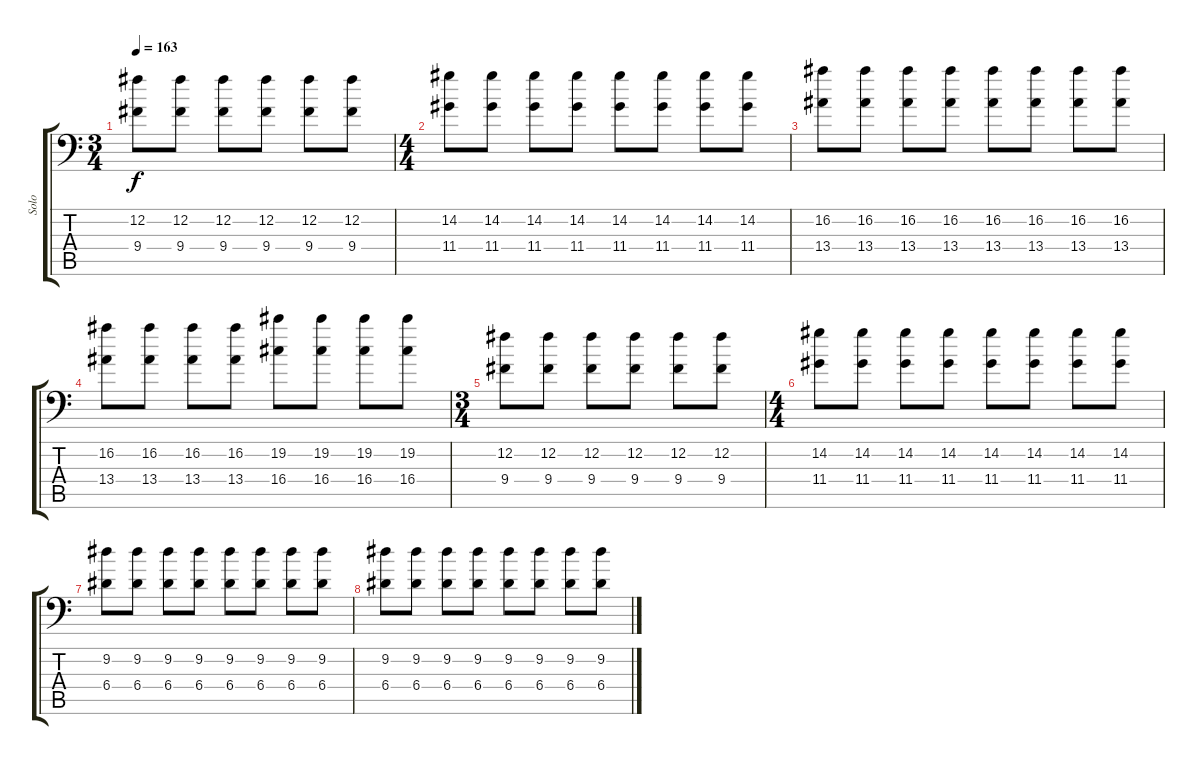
\track ("Solo" "Solo") {instrument distortionguitar}
\staff {score tabs}
\tuning (B3 Gb3 D3 A2 E2 A1) {hide}
\ts (3 4)
\tempo 163
\clef f4
\ks c
(12.2 9.4).8{dy f} (12.2 9.4).8 (12.2 9.4).8 (12.2 9.4).8 (12.2 9.4).8 (12.2 9.4).8 |
\ts (4 4)
(14.2 11.4).8 (14.2 11.4).8 (14.2 11.4).8 (14.2 11.4).8 (14.2 11.4).8 (14.2 11.4).8 (14.2 11.4).8 (14.2 11.4).8 |
(16.2 13.4).8 (16.2 13.4).8 (16.2 13.4).8 (16.2 13.4).8 (16.2 13.4).8 (16.2 13.4).8 (16.2 13.4).8 (16.2 13.4).8 |
(16.2 13.4).8 (16.2 13.4).8 (16.2 13.4).8 (16.2 13.4).8 (19.2 16.4).8 (19.2 16.4).8 (19.2 16.4).8 (19.2 16.4).8 |
\ts (3 4)
(12.2 9.4).8 (12.2 9.4).8 (12.2 9.4).8 (12.2 9.4).8 (12.2 9.4).8 (12.2 9.4).8 |
\ts (4 4)
(14.2 11.4).8 (14.2 11.4).8 (14.2 11.4).8 (14.2 11.4).8 (14.2 11.4).8 (14.2 11.4).8 (14.2 11.4).8 (14.2 11.4).8 |
(9.2 6.4).8 (9.2 6.4).8 (9.2 6.4).8 (9.2 6.4).8 (9.2 6.4).8 (9.2 6.4).8 (9.2 6.4).8 (9.2 6.4).8 |
(9.2 6.4).8 (9.2 6.4).8 (9.2 6.4).8 (9.2 6.4).8 (9.2 6.4).8 (9.2 6.4).8 (9.2 6.4).8 (9.2 6.4).8
